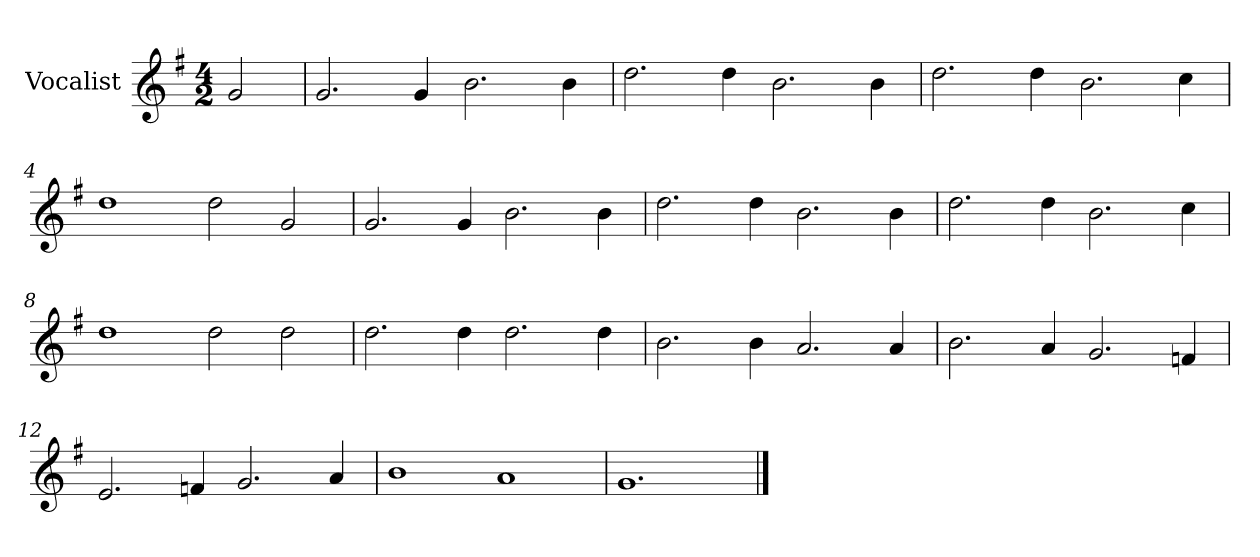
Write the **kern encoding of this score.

**kern
*part1
*staff1
*I"Vocalist
*k[f#]
*G:
*M4/2
=
2g
=1
2.g
4g
2.b
4b
=2
2.dd
4dd
2.b
4b
=3
2.dd
4dd
2.b
4cc
=4
1dd
2dd
2g
=5
2.g
4g
2.b
4b
=6
2.dd
4dd
2.b
4b
=7
2.dd
4dd
2.b
4cc
=8
1dd
2dd
2dd
=9
2.dd
4dd
2.dd
4dd
=10
2.b
4b
2.a
4a
=11
2.b
4a
2.g
4fn
=12
2.e
4fn
2.g
4a
=13
1b
1a
=14
1.g
==
*-
